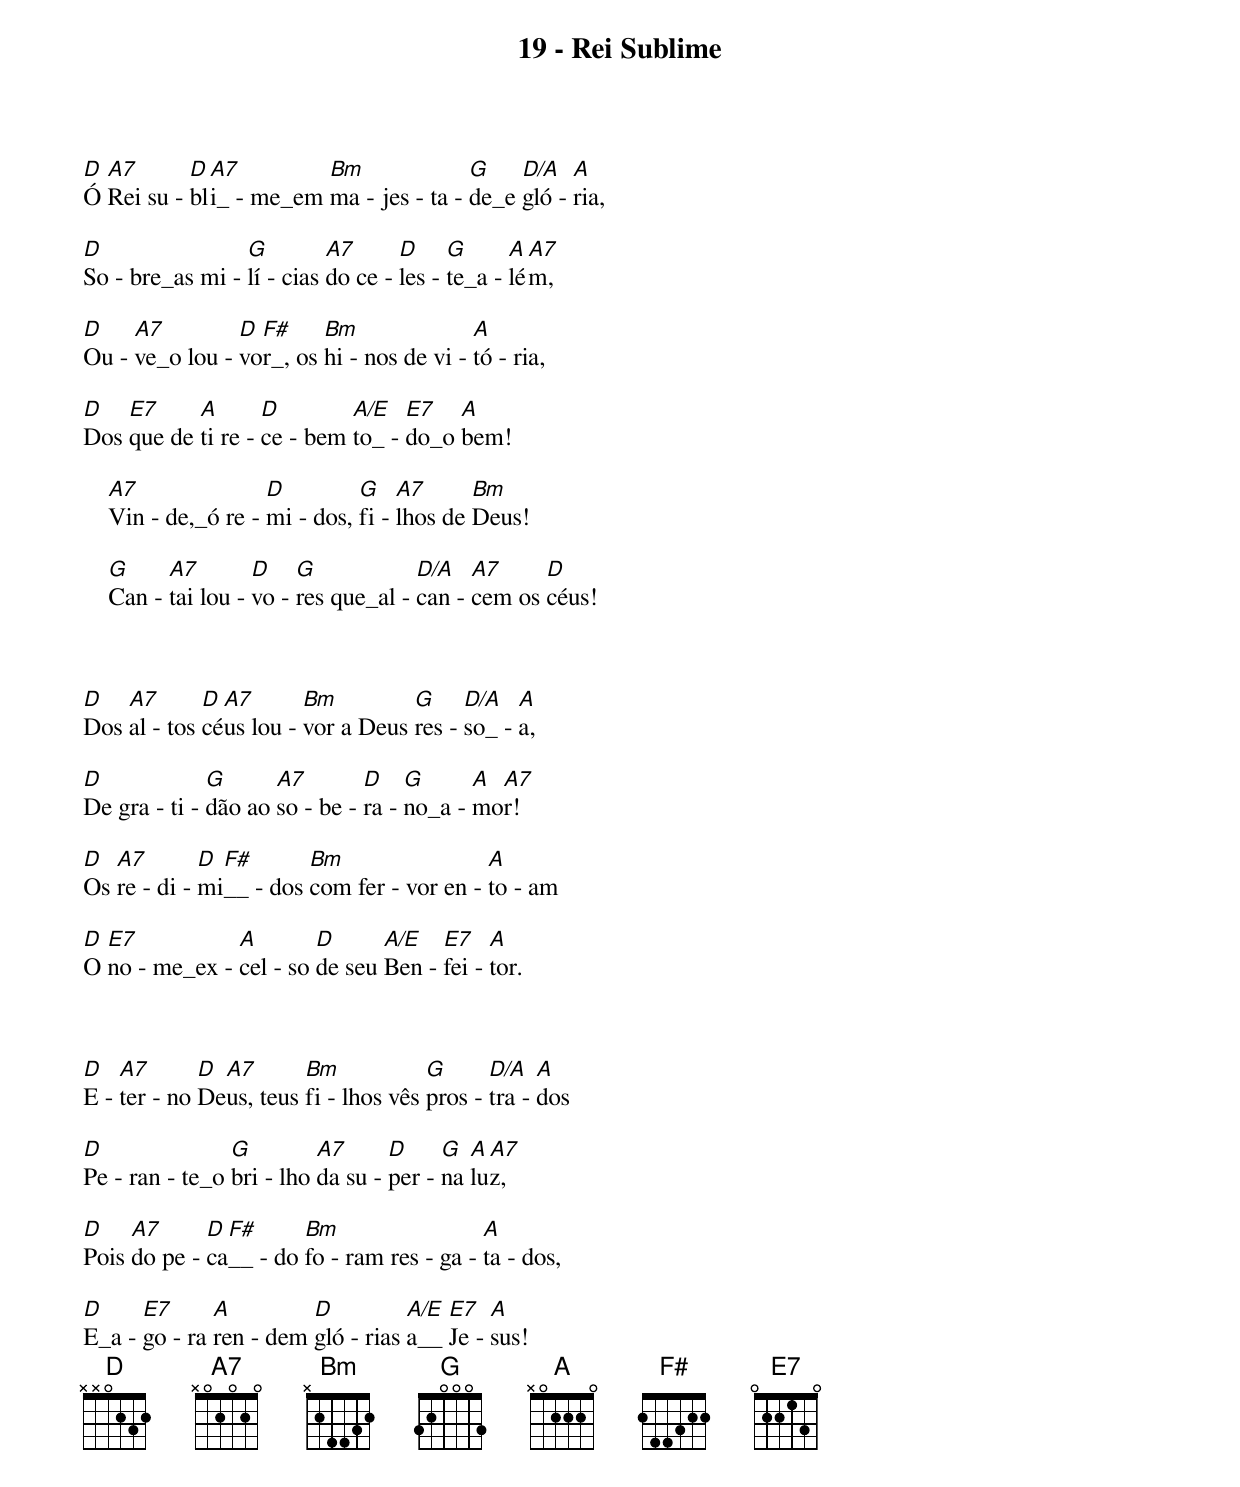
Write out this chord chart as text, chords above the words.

19 - Rei Sublime

D A7       D A7         Bm              G    D/A   A
Ó Rei su - bli_ - me_em ma - jes - ta - de_e gló - ria,

D                G         A7      D     G      A A7
So - bre_as mi - lí - cias do ce - les - te_a - lém,

D    A7         D F#     Bm               A
Ou - ve_o lou - vor_, os hi - nos de vi - tó - ria,

D   E7     A       D        A/E   E7   A
Dos que de ti re - ce - bem to_ - do_o bem!

    A7               D         G    A7      Bm
    Vin - de,_ó re - mi - dos, fi - lhos de Deus!

    G     A7        D    G            D/A   A7     D
    Can - tai lou - vo - res que_al - can - cem os céus!



D   A7       D A7       Bm         G     D/A   A
Dos al - tos céus lou - vor a Deus res - so_ - a,

D             G      A7        D    G      A A7
De gra - ti - dão ao so - be - ra - no_a - mor!

D  A7        D F#       Bm                 A
Os re - di - mi__ - dos com fer - vor en - to - am

D E7           A        D      A/E   E7    A
O no - me_ex - cel - so de seu Ben - fei - tor.



D   A7       D A7       Bm            G      D/A   A
E - ter - no Deus, teus fi - lhos vês pros - tra - dos

D               G         A7      D     G  A A7
Pe - ran - te_o bri - lho da su - per - na luz,

D    A7      D F#      Bm                  A
Pois do pe - ca__ - do fo - ram res - ga - ta - dos,

D     E7      A         D          A/E E7   A
E_a - go - ra ren - dem gló - rias a__ Je - sus!
